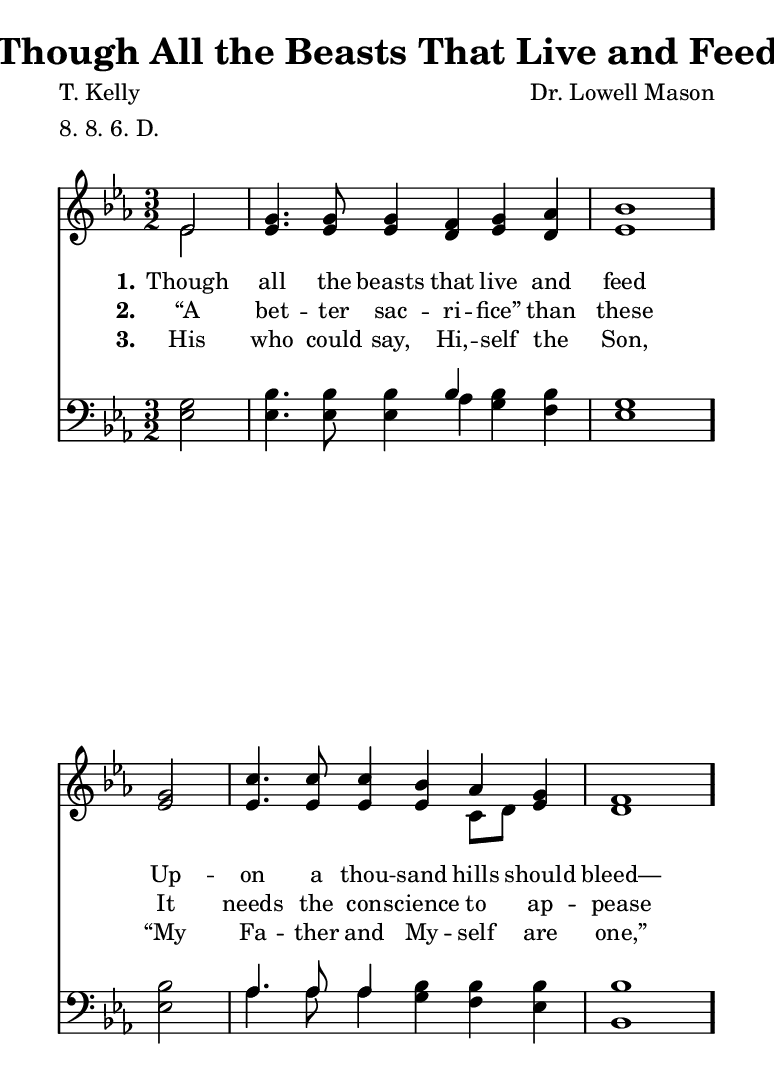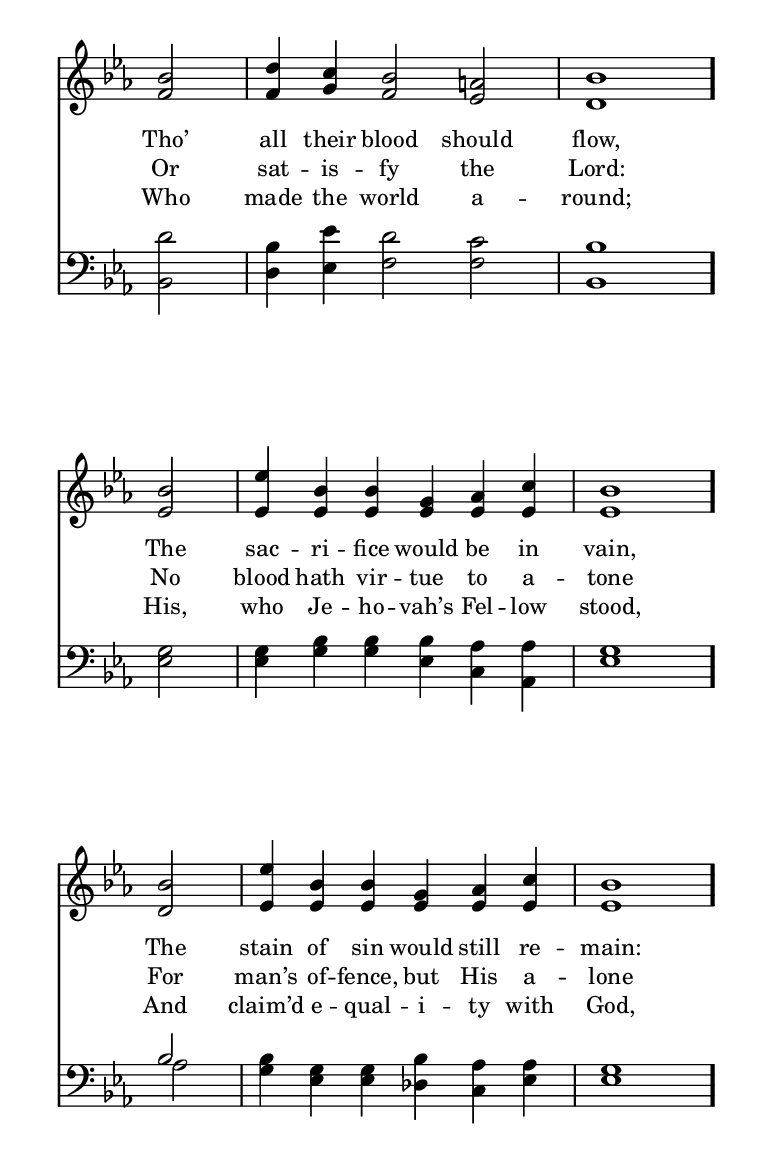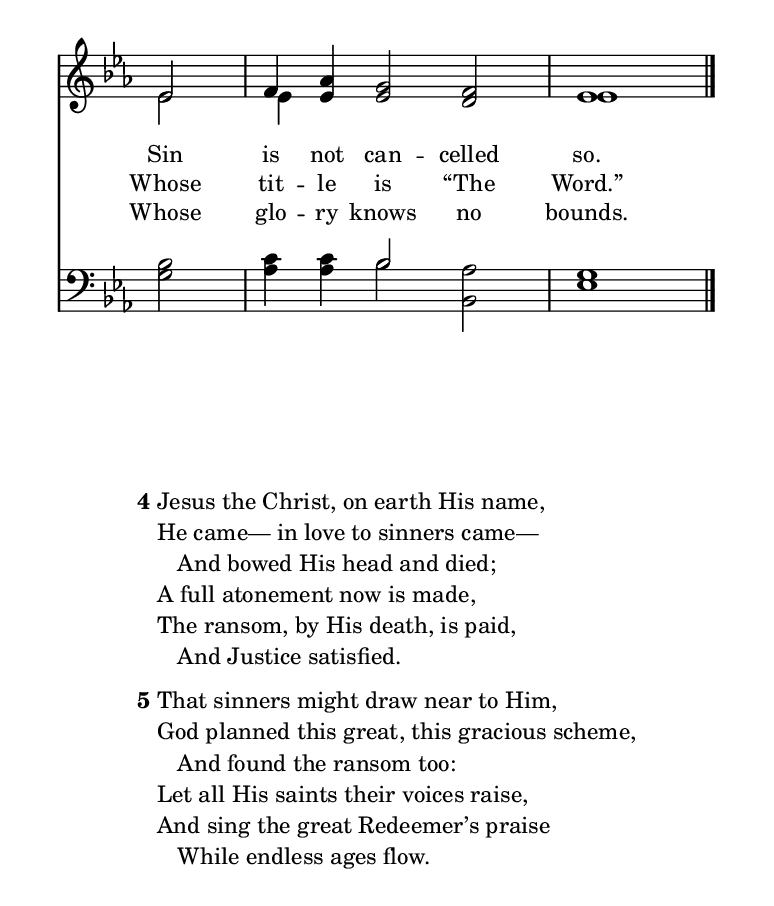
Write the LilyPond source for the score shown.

\include "common/global.ily"
\paper {
  \include "common/paper.ily"
  %ragged-bottom = ##t
  ragged-last-bottom = ##t
  systems-per-page = #(cond (is-eogsized 3) (#t #f))
  %page-count = ##f
}

\header{
  hymnnumber = "128"
  title = "Though All the Beasts That Live and Feed"
  tunename = "Meribah"
  meter = "8. 8. 6. D."
  poet = "T. Kelly"
  composer = "Dr. Lowell Mason"
  %copyright = ""
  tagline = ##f
}

% for fermata in MIDI
ta = { \tempo 2=60 }
tb = { \tempo 2=30 }

patternAA = { c2 | c4. c8 c4 c4 c4      c4 | c1 }
patternAB = { c2 | c4. c8 c4 c4 c8[ c8] c4 | c1 }

patternBA = { c2 | c4 c4 c2 c2 | c1 }

patternCA = { c2 | c4 c4 c4 c4 c4 c4 | c1 }

global = {
  \include "common/overrides.ily"
  \override Staff.TimeSignature.style = #'numbered
  \time 3/2
  \override Score.MetronomeMark.transparent = ##t % hide all fermata changes too
  \ta
  \key ees \major
  \partial 2
  \autoBeamOff
}

notesSoprano = {
\global
\relative c' {

  \changePitch \patternAA { ees | g g g f g aes | bes }
  \changePitch \patternAA { g | c c c bes aes g | f }
  \changePitch \patternBA { bes | d c bes a | bes }

  \changePitch \patternCA { bes | ees bes bes g aes c | bes }
  \changePitch \patternCA { bes | ees bes bes g aes c | bes }
  \changePitch \patternBA { ees, | f aes g f | ees }

  \bar "|."

}
}

notesAlto = {
\global
\relative e' {

  \changePitch \patternAA { ees | ees ees ees d ees d | ees }
  \changePitch \patternAB { ees | ees ees ees ees c d ees | d }
  \changePitch \patternBA { f | f g f ees | d }

  \changePitch \patternCA { ees | ees ees ees ees ees ees | ees }
  \changePitch \patternCA { d | ees ees ees ees ees ees | ees }
  \changePitch \patternBA { ees | ees ees ees d | ees }

}
}

notesTenor = {
\global
\relative a {

  \changePitch \patternAA { g | bes bes bes bes bes bes | g }
  \changePitch \patternAA { bes | aes aes aes bes bes bes | bes }
  \changePitch \patternBA { d bes ees d c | bes }

  \changePitch \patternCA { g | g bes bes bes aes aes | g }
  \changePitch \patternCA { bes | bes g g bes aes aes | g }
  \changePitch \patternBA { bes | c c bes aes | g }

}
}

notesBass = {
\global
\relative f {

  \changePitch \patternAA { ees | ees ees ees aes g f | ees }
  \changePitch \patternAA { ees | aes aes aes g f ees | bes }
  \changePitch \patternBA { bes | d ees f f | bes, }

  \changePitch \patternCA { ees | ees g g ees c aes | ees' }
  \changePitch \patternCA { aes | g ees ees des c ees | ees }
  \changePitch \patternBA { g | aes aes bes bes, | ees }

}
}

wordsA = \lyricmode {
\set stanza = "1."

Though all the beasts that live and feed \bar "."
Up -- on a thou -- sand hills should bleed— \bar "."
Tho’ all their blood should flow, \bar "."
The sac -- ri -- fice would be in vain, \bar "."
The stain of sin would still re -- main: \bar "."
Sin is not can -- celled so. \bar "."

}

wordsB = \lyricmode {
\set stanza = "2."

“A bet -- ter sac -- ri -- fice” than these
It needs the con -- science to ap -- pease
Or sat -- is -- fy the Lord:
No blood hath vir -- tue to a -- tone
For man’s of -- fence, but His a -- lone
Whose tit -- le is “The Word.”

}

wordsC = \lyricmode {
\set stanza = "3."

His who could say, Hi, -- self the Son,
“My Fa -- ther and My -- self are one,”
Who made the world a -- round;
His, who Je -- ho -- vah’s Fel -- low stood,
And claim’d e -- qual -- i -- ty with God,
Whose glo -- ry knows no bounds.

}

wordsD = \markuplist {

\line { Jesus the Christ, on earth His name, }
\line { He came— in love to sinners came— }
\line { { \hspace #2 } And bowed His head and died; }
\line { A full atonement now is made, }
\line { The ransom, by His death, is paid, }
\line { { \hspace #2 } And Justice satisfied. }

}

wordsE = \markuplist {

\line { That sinners might draw near to Him, }
\line { God planned this great, this gracious scheme, }
\line { { \hspace #2 } And found the ransom too: }
\line { Let all His saints their voices raise, }
\line { And sing the great Redeemer’s praise }
\line { { \hspace #2 } While endless ages flow. }

}

\score {
  \context ChoirStaff <<
    \context Staff = upper <<
      \set ChoirStaff.systemStartDelimiter = #'SystemStartBar
      \partcombine #'(2 . 9) \notesSoprano \notesAlto
      \context NullVoice = sopranos { \voiceOne << \notesSoprano >> }
      \context NullVoice = altos { \voiceTwo << \notesAlto >> }
      \context Lyrics = one   \lyricsto sopranos \wordsA
      \context Lyrics = two   \lyricsto sopranos \wordsB
      \context Lyrics = three \lyricsto sopranos \wordsC
    >>
    \context Staff = men <<
      \clef bass
      \partcombine #'(2 . 9) \notesTenor \notesBass
      \context NullVoice = tenors { \voiceOne << \notesTenor >> }
      \context NullVoice = basses { \voiceTwo << \notesBass >> }
    >>
  >>
  \layout {
    \include "common/layout.ily"
  }
  \midi{
    \include "common/midi.ily"
  }
}

\noPageBreak

\markup { \fill-line { \column {
  \line{ \bold 4 \column { \wordsD } } \combine \null \vspace #0.4
  \line{ \bold 5 \column { \wordsE } } \combine \null \vspace #0.4
} } }

\pageBreak

\version "2.19.49"  % necessary for upgrading to future LilyPond versions.

% vi:set et ts=2 sw=2 ai nocindent syntax=lilypond:
